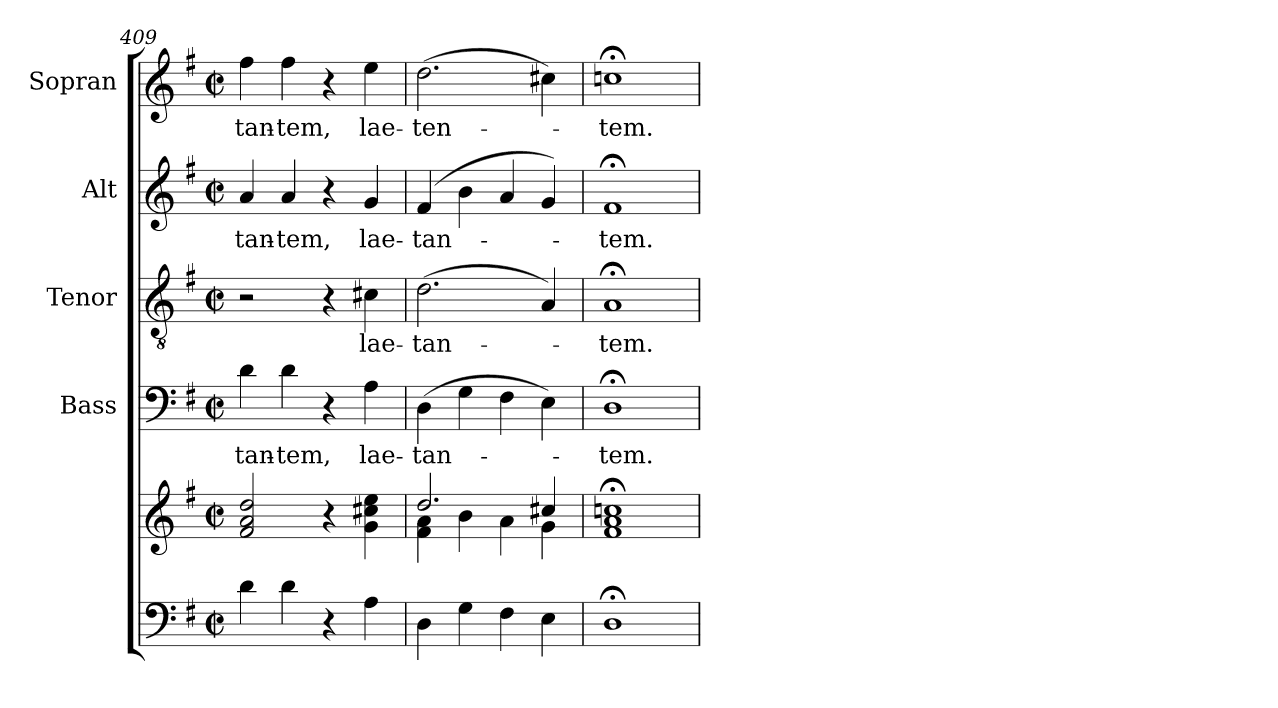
**kern	**kern	**kern	**text	**kern	**text	**kern	**text	**kern	**text
*part5	*part5	*part4	*part4	*part3	*part3	*part2	*part2	*part1	*part1
*staff6	*staff5	*staff4	*staff4	*staff3	*staff3	*staff2	*staff2	*staff1	*staff1
*	*	*I"Bass	*	*I"Tenor	*	*I"Alt	*	*I"Sopran	*
*	*	*I'B.	*	*I'T.	*	*I'A.	*	*I'S.	*
!!LO:PB:g=z
*clefF4	*clefG2	*clefF4	*	*clefGv2	*	*clefG2	*	*clefG2	*
*k[f#]	*k[f#]	*k[f#]	*	*k[f#]	*	*k[f#]	*	*k[f#]	*
*G:	*G:	*G:	*	*G:	*	*G:	*	*G:	*
*M2/2	*M2/2	*M2/2	*	*M2/2	*	*M2/2	*	*M2/2	*
*met(c|)	*met(c|)	*met(c|)	*	*met(c|)	*	*met(c|)	*	*met(c|)	*
=409	=409	=409	=409	=409	=409	=409	=409	=409	=409
!	!	!	!LO:LY:b	!	!	!	!LO:LY:b	!	!LO:LY:b
4d\	2f#/ 2a/ 2dd/	4d\	-tan-	2r	.	4a/	-tan-	4ff#\	-tan-
!	!	!	!LO:LY:b	!	!	!	!LO:LY:b	!	!LO:LY:b
4d\	.	4d\	-tem,	.	.	4a/	-tem,	4ff#\	-tem,
4r	4r	4r	.	4r	.	4r	.	4r	.
!	!	!	!LO:LY:b	!	!LO:LY:b	!	!LO:LY:b	!	!LO:LY:b
4A\	4g\ 4cc#X\ 4ee\	4A\	lae-	4c#X\	lae-	4g/	lae-	4ee\	lae-
=410	=410	=410	=410	=410	=410	=410	=410	=410	=410
*	*^	*	*	*	*	*	*	*	*
!	!	!	!	!LO:LY:b	!	!LO:LY:b	!	!LO:LY:b	!	!LO:LY:b
4D\	2.dd/	4f#\ 4a\	(>4D\	-tan-	(>2.d\	-tan-	(4f#/	-tan-	(>2.dd\	-ten-
4G\	.	4b\	4G\	.	.	.	4b\	.	.	.
4F#\	.	4a\	4F#\	.	.	.	4a/	.	.	.
4E\	4cc#X/	4g\	4E\)	.	4A/)	.	4g/)	.	4cc#X\)	.
=411	=411	=411	=411	=411	=411	=411	=411	=411	=411	=411
!	!	!	!	!LO:LY:b	!	!LO:LY:b	!	!LO:LY:b	!	!LO:LY:b
*	*v	*v	*	*	*	*	*	*	*	*
1D;<	1f#;< 1a;< 1ccn;<	1D;<	-tem.	1A;<	-tem.	1f#;<	-tem.	1ccn;<	-tem.
=	=	=	=	=	=	=	=	=	=
*-	*-	*-	*-	*-	*-	*-	*-	*-	*-
